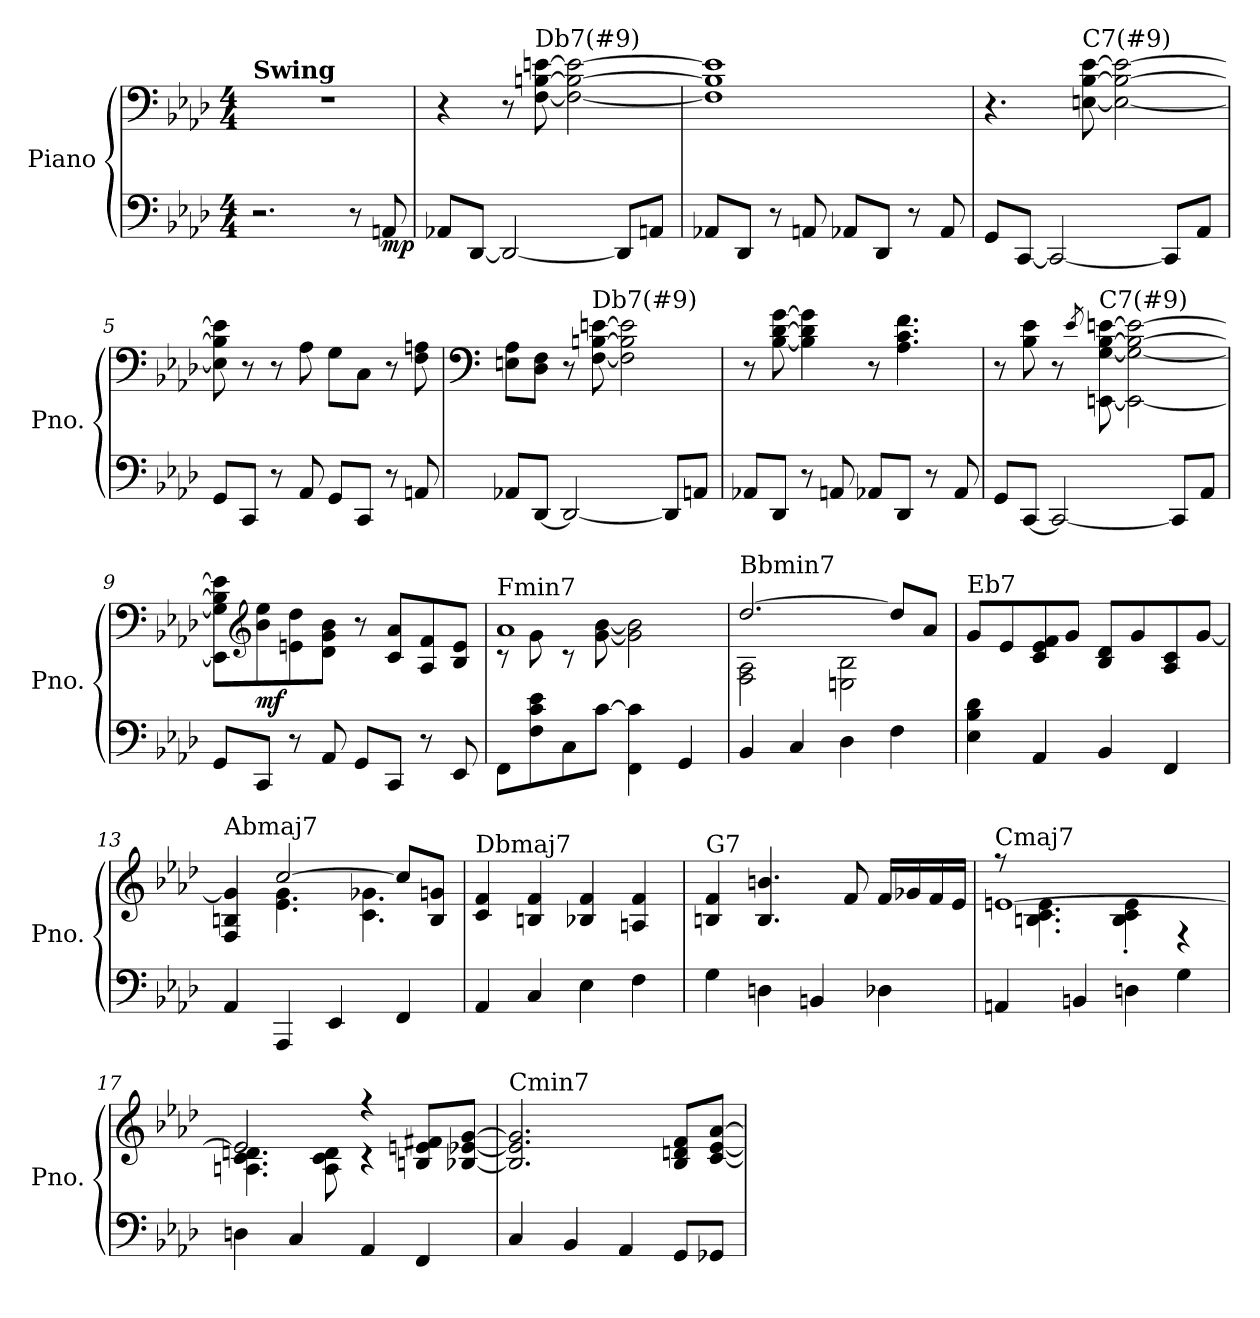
**kern	**kern	**dynam
*part1	*part1	*part1
*staff2	*staff1	*staff1/2
*I"Piano	*	*
*I'Pno.	*	*
*clefF4	*clefF4	*
*k[b-e-a-d-]	*k[b-e-a-d-]	*
*M4/4	*M4/4	*
*MM140	*MM140	*
=1	=1	=1
!	!LO:TX:B:t=Swing	!
2.r	1r	.
8r	.	.
!	!	!LO:DY:b=2
8AAn/	.	mp
=2	=2	=2
8AA-X/L	4r	.
[8DD-/J	.	.
2DD-/_	8r	.
!	!LO:TX:a:t=Db7(#9)	!
.	[8F\ [8Bn\ [8en\	.
.	2F\_ 2B\_ 2e\_	.
8DD-/L]	.	.
8AAn/J	.	.
=3	=3	=3
8AA-X/L	1F] 1B] 1e]	.
8DD-/J	.	.
8r	.	.
8AAn/	.	.
8AA-X/L	.	.
8DD-/J	.	.
8r	.	.
8AA-/	.	.
=4	=4	=4
8GG/L	4.r	.
[8CC/J	.	.
2CC/_	.	.
!	!LO:TX:a:t=C7(#9)	!
.	[8En\ [8B-\ [8e-\	.
.	2E\_ 2B-\_ 2e-\_	.
8CC/L]	.	.
8AA-/J	.	.
=5	=5	=5
8GG/L	8E\] 8B-\] 8e-\]	.
8CC/J	8r	.
8r	8r	.
8AA-/	8A-\	.
8GG/L	8G\L	.
8CC/J	8C\J	.
8r	8r	.
8AAn/	8F\ 8An\	.
!!LO:LB:g=z
=6	=6	=6
*	*clefF4	*
8AA-X/L	8En\ 8A-\L	.
[8DD-/J	8D-\ 8F\J	.
2DD-/_	8r	.
!	!LO:TX:a:t=Db7(#9)	!
.	[8F\ [8Bn\ [8en\	.
.	2F\] 2B\] 2e\]	.
8DD-/L]	.	.
8AAn/J	.	.
=7	=7	=7
8AA-X/L	8r	.
8DD-/J	[8B-\ [8d-\ [8g\	.
8r	4B-\] 4d-\] 4g\]	.
8AAn/	.	.
8AA-X/L	8r	.
8DD-/J	4.A-\ 4.c\ 4.f\	.
8r	.	.
8AA-/	.	.
=8	=8	=8
8GG/L	8r	.
[8CC/J	8B-\ 8e-\	.
2CC/_	8r	.
.	8qe-/	.
!	!LO:TX:a:t=C7(#9)	!
.	[8EEn\ [8G\ [8B-\ [8en\	.
.	2EE\_ 2G\_ 2B-\_ 2e\_	.
8CC/L]	.	.
8AA-/J	.	.
=9	=9	=9
8GG/L	8EE\] 8G\] 8B-\] 8e\]L	.
*	*clefG2	*
!	!	!LO:DY:b
8CC/J	8b-\ 8ee-\	mf
8r	8en\ 8dd-\	.
8AA-/	8d-\ 8g\ 8b-\J	.
8GG/L	8r	.
8CC/J	8c/ 8a-/L	.
8r	8A-/ 8f/	.
8EE-/	8B-/ 8e/J	.
!!LO:LB:g=z
=10	=10	=10
*	*^	*
!	!LO:TX:a:t=Fmin7	!	!
8FF\L	1a-	8r	.
8F\ 8c\ 8e-\	.	8g\	.
8C\	.	8r	.
[8c\J	.	[8g\ [8b-\	.
4FF\ 4c\]	.	2g\] 2b-\]	.
4GG/	.	.	.
=11	=11	=11	=11
!	!LO:TX:a:t=Bbmin7	!	!
4BB-/	[2.dd-/	2F\ 2A-\	.
4C/	.	.	.
4D-\	.	2En\ 2B-\	.
4F\	8dd-/L]	.	.
.	8a-/J	.	.
*	*v	*v	*
=12	=12	=12
!	!LO:TX:a:t=Eb7	!
4E-\ 4B-\ 4d-\	8g/L	.
.	8e-/	.
4AA-/	8c/ 8e-/ 8f/	.
.	8g/J	.
4BB-/	8B-/ 8d-/L	.
.	8g/	.
4FF/	8A-/ 8c/	.
.	[8g/J	.
=13	=13	=13
*	*^	*
!	!LO:TX:a:t=Abmaj7	!	!
4AA-/	4F/ 4Bn/ 4g/]	4ryy	.
4AAA-/	[2cc/	4.e-\ 4.g\	.
4EE-/	.	.	.
.	.	4.c\ 4.g-X\	.
4FF/	8cc/L]	.	.
.	8B/ 8gn/J	.	.
*	*v	*v	*
=14	=14	=14
!	!LO:TX:a:t=Dbmaj7	!
4AA-/	4c/ 4f/	.
4C/	4Bn/ 4f/	.
4E-\	4B-X/ 4f/	.
4F\	4An/ 4f/	.
!!LO:LB:g=z
=15	=15	=15
!	!LO:TX:a:t=G7	!
4G\	4Bn/ 4f/	.
4Dn\	4.B/ 4.bn/	.
4BBn/	.	.
.	8f/	.
4D-X\	16f/LL	.
.	16g-X/	.
.	16f/	.
.	16e-/JJ	.
=16	=16	=16
*	*^	*
!	!LO:TX:a:t=Cmaj7	!	!
4AAn/	[1en	8rff	.
.	.	4.Bn\ 4.c\ 4.e\	.
4BBn/	.	.	.
4Dn\	.	4B\' 4c\' 4e\'	.
4G\	.	4r	.
=17	=17	=17	=17
4Dn\	2e/]	4.An\ 4.c\ 4.dn\	.
4C/	.	.	.
.	.	8A\ 8c\ 8d\	.
4AA-/	4r	4r	.
4FF/	8Bn/ 8en/ 8f#X/L	4ryy	.
.	[8B-X/ [8e-X/ [8g/J	.	.
*	*v	*v	*
=18	=18	=18
!	!LO:TX:a:t=Cmin7	!
4C/	2.B-/] 2.e-/] 2.g/]	.
4BB-/	.	.
4AA-/	.	.
8GG/L	8B-/ 8dn/ 8f/L	.
8GG-X/J	[8c/ [8e-/ [8a-/J	.
=	=	=
*-	*-	*-
